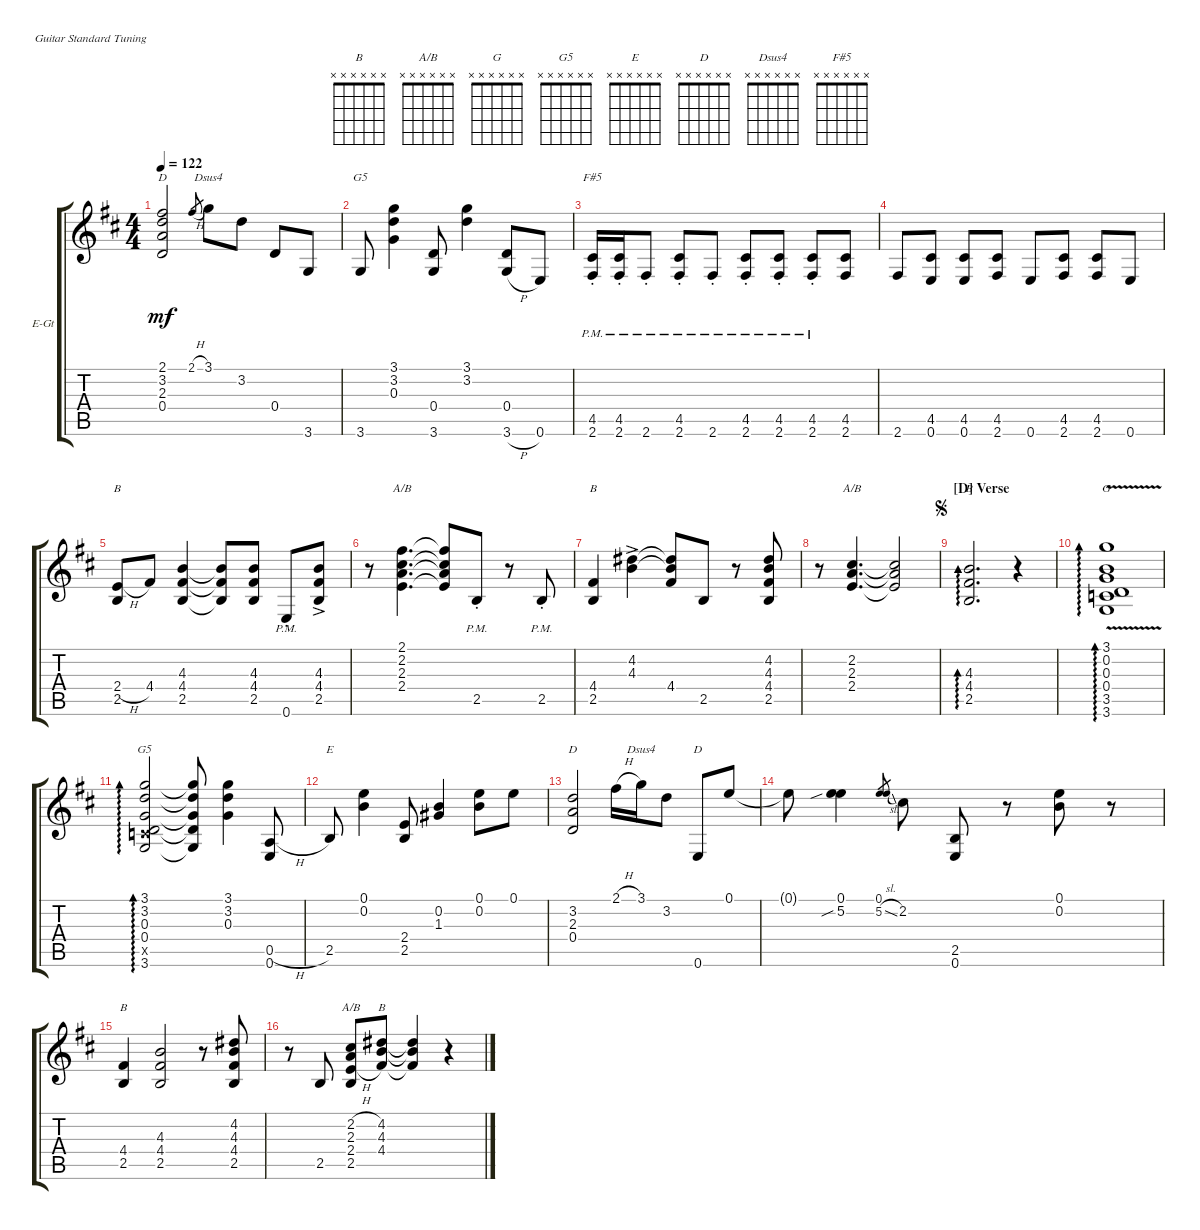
\bracketExtendMode groupsimilarinstruments
\firstSystemTrackNameOrientation horizontal
\otherSystemsTrackNameOrientation horizontal
\track ("Gtr 1" "E-Gt") {instrument acousticgrandpiano}
\staff {score tabs}
\tuning (E4 B3 G3 D3 A2 E2)
\displaytranspose 12
\chord ("B" x x x x x x)
\chord ("A/B" x x x x x x)
\chord ("G" x x x x x x)
\chord ("G5" x x x x x x)
\chord ("E" x x x x x x)
\chord ("D" x x x x x x)
\chord ("Dsus4" x x x x x x)
\chord ("F#5" x x x x x x)
\ts (4 4)
\tempo 122
\clef g2
\ks d
(2.1 3.2 2.3 0.4).2{ch "D" dy mf} 2.1{h}.8{gr} 3.1.8{ch "Dsus4"} 3.2.8 0.4.8 3.6.8 |
3.6.8{ch "G5"} (3.1 3.2 0.3).4 (0.4 3.6).8 (3.1 3.2).4 (0.4 3.6{h}).8 0.6.8 |
(4.5{pm st} 2.6{pm st}).16{ch "F#5"} (4.5{pm st} 2.6{pm st}).16 2.6{pm st}.8 (4.5{pm st} 2.6{pm st}).8 2.6{pm st}.8 (4.5{pm st} 2.6{pm st}).8 (4.5{pm st} 2.6{pm st}).8 (4.5{pm st} 2.6{pm st}).8 (4.5 2.6).8 |
2.6.8 (4.5 0.6).8 (4.5 0.6).8 (4.5 2.6).8 0.6.8 (4.5 2.6).8 (4.5 2.6).8 0.6.8 |
(2.4{h} 2.5).8{ch "B"} 4.4.8 (4.3 4.4 2.5).4 (4.3{t} 4.4{t} 2.5{t}).8 (4.3 4.4 2.5).8 0.6{pm st}.8 (4.3{ac} 4.4{ac} 2.5{ac}).8 |
r.8 (2.1 2.2 2.3 2.4).4{d ch "A/B"} (2.1{t} 2.2{t} 2.3{t} 2.4{t}).8 2.5{pm st}.8 r.8 2.5{pm st}.8 |
(4.4 2.5).4{ch "B"} (4.2{ac} 4.3{ac}).4 (4.2{t} 4.3{t} 4.4).8 2.5.8 r.8 (4.2 4.3 4.4 2.5).8 |
r.8 (2.2 2.3 2.4).4{d ch "A/B"} (2.2{t} 2.3{t} 2.4{t}).2 |
\section ("D" "Verse")
\jump segno
(4.3 4.4 2.5).2{d ad 0 ch "B"} r.4 |
(3.1{v} 0.2{v} 0.3{v} 0.4{v} 3.5{v} 3.6{v}).1{ad 0 ch "G"} |
(3.1 3.2 0.3 0.4 3.5{x} 3.6).2{ad 0 ch "G5"} (3.1{t} 3.2{t} 0.3{t} 0.4{t} 3.6{t}).8 (3.1 3.2 0.3).4 (0.5{h} 0.6).8 |
2.5.8{ch "E"} (0.1 0.2).4 (2.4 2.5).8 (0.2 1.3).4 (0.1 0.2).8 0.1.8 |
(3.2 2.3 0.4).2{ch "D"} 2.1{h}.16 3.1.16{ch "Dsus4"} 3.2.8 0.6.8{ch "D"} 0.1.8 |
0.1{t}.8 (0.1 5.2{sib}).4 (0.1 5.2{sl}).8{gr} 2.2.8 (2.5 0.6).8 r.8 (0.1 0.2).8 r.8 |
(4.4 2.5).4{ch "B"} (4.3 4.4 2.5).2 r.8 (4.2 4.3 4.4 2.5).8 |
r.8 2.5.8 (2.2{h} 2.3{h} 2.4{h} 2.5).8{ch "A/B"} (4.2 4.3 4.4).8{ch "B"} (4.2{t} 4.3{t} 4.4{t}).4 r.4
